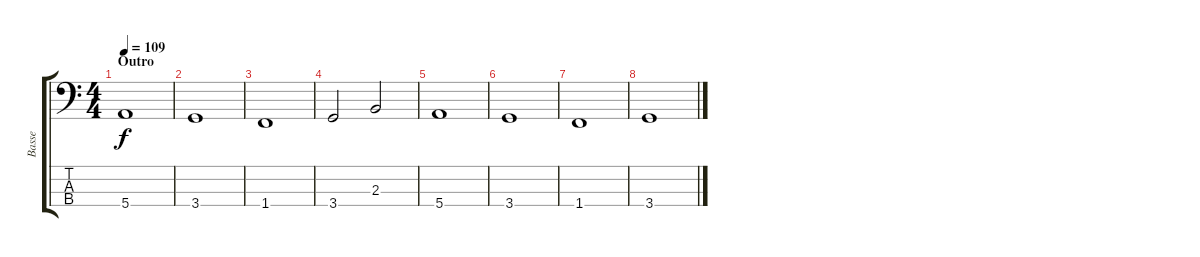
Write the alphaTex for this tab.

\track ("Basse" "Basse") {instrument electricbassfinger}
\staff {score tabs}
\tuning (G2 D2 A1 E1) {hide}
\ts (4 4)
\section ("" "Outro")
\tempo 109
\clef f4
\ks c
5.4.1{dy f} |
3.4.1 |
1.4.1 |
3.4.2 2.3.2 |
5.4.1 |
3.4.1 |
1.4.1 |
3.4.1
